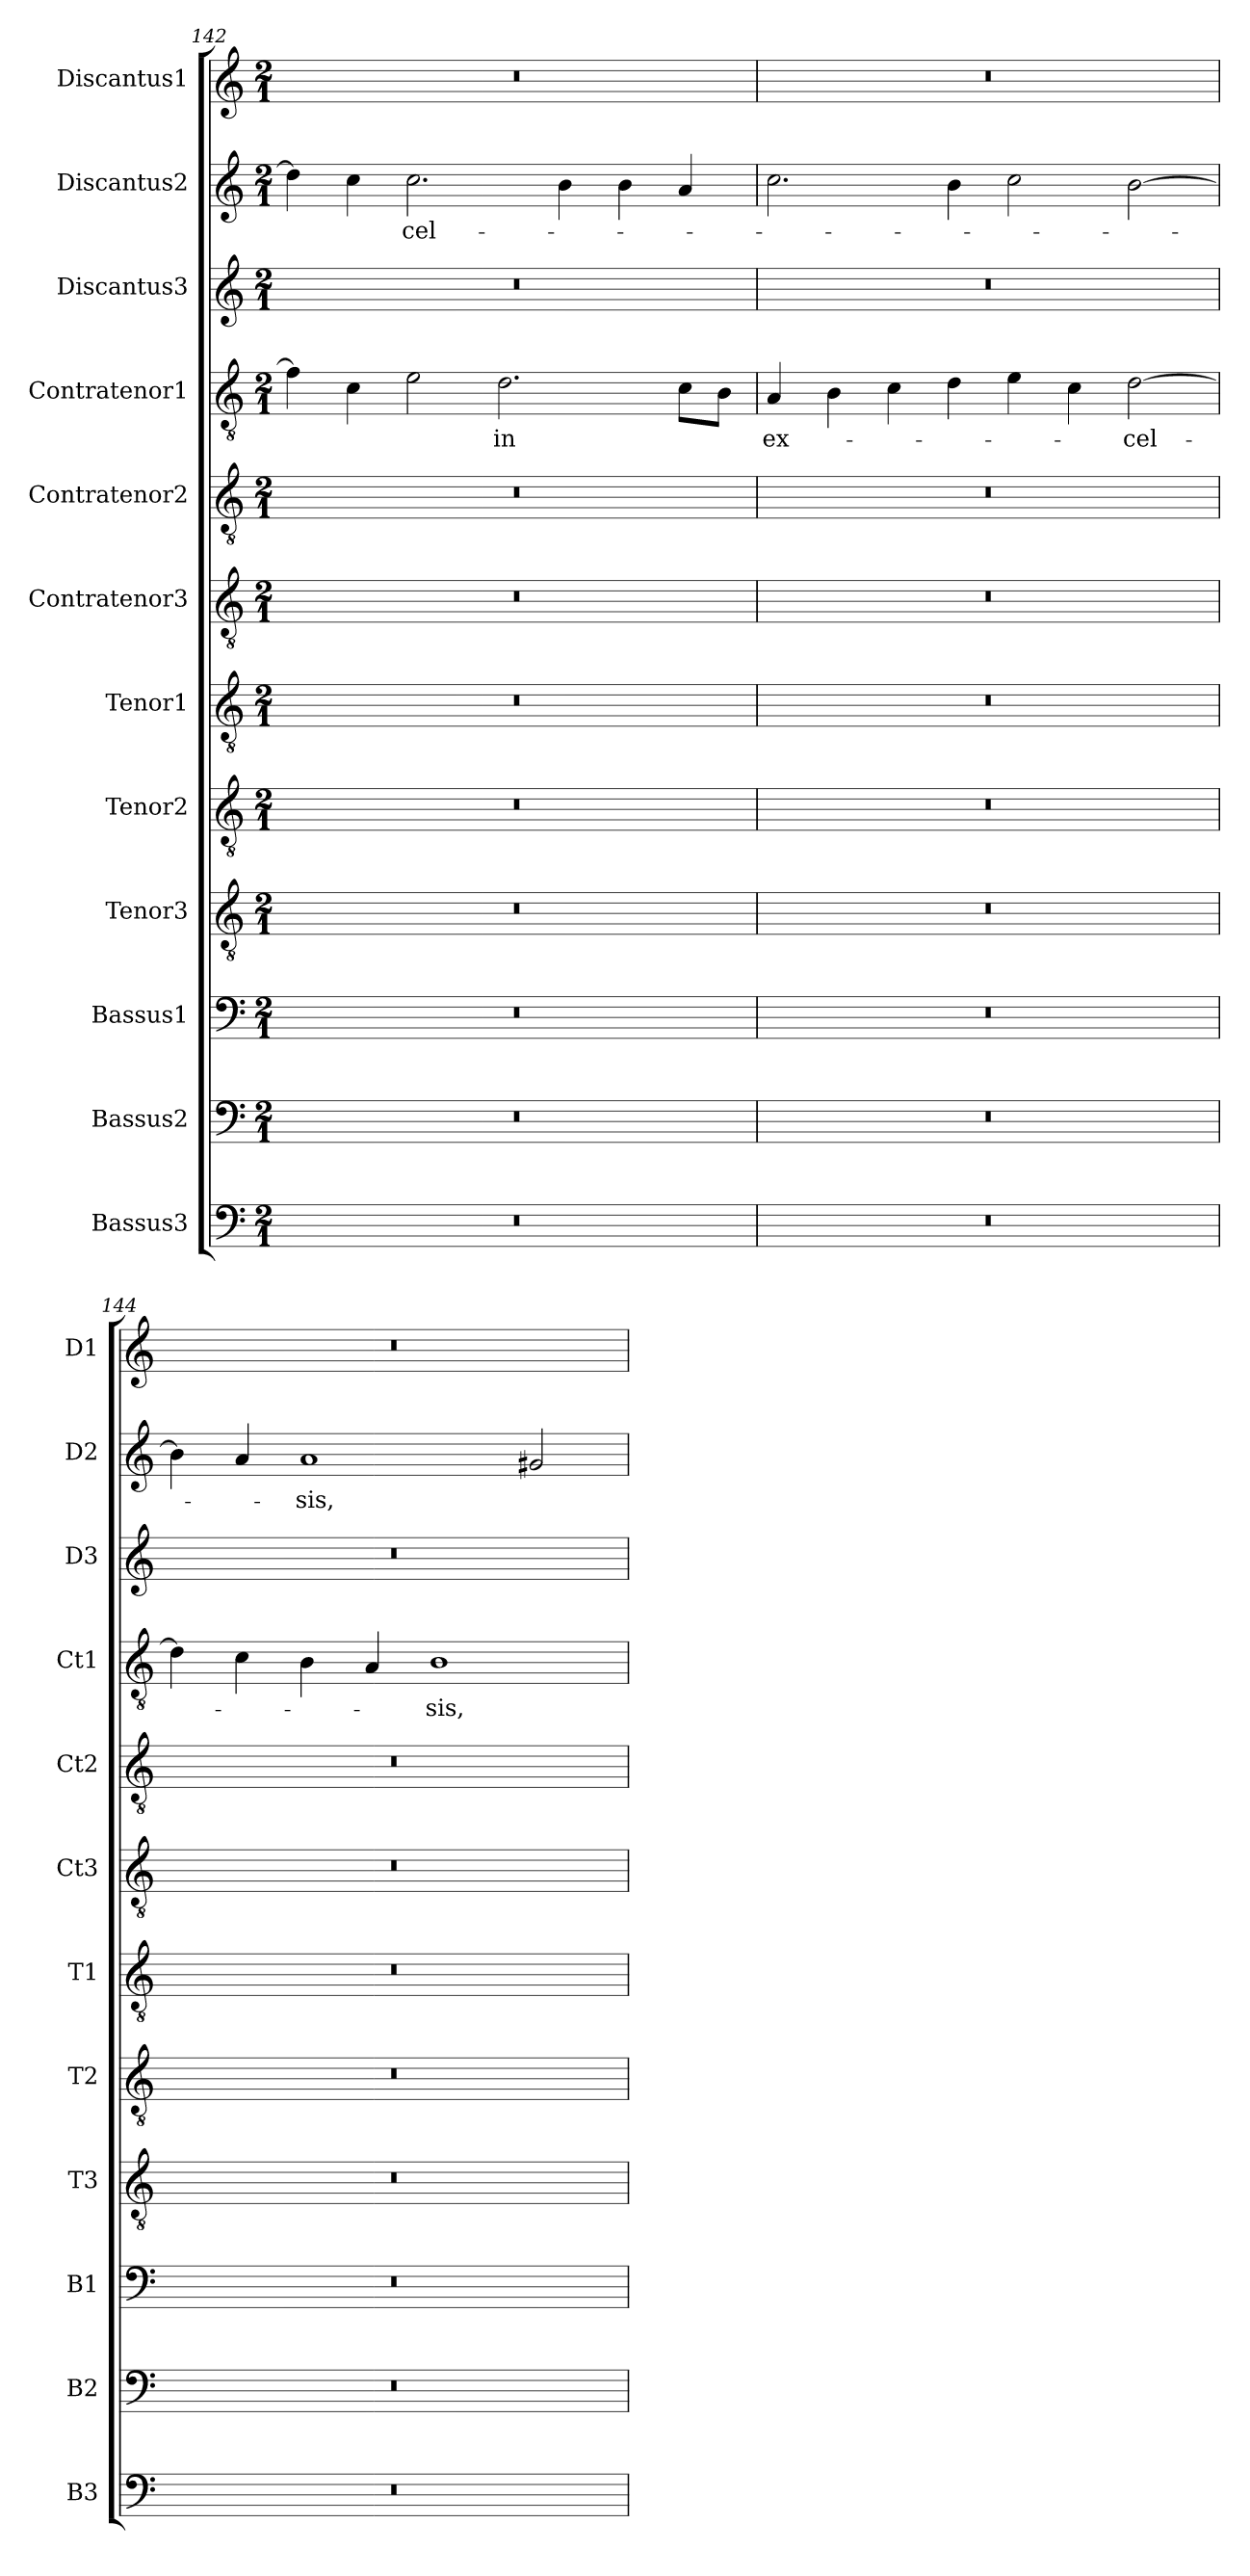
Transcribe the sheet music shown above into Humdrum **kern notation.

**kern	**kern	**kern	**kern	**kern	**kern	**kern	**kern	**kern	**text	**kern	**kern	**text	**kern
*part12	*part11	*part10	*part9	*part8	*part7	*part6	*part5	*part4	*part4	*part3	*part2	*part2	*part1
*staff12	*staff11	*staff10	*staff9	*staff8	*staff7	*staff6	*staff5	*staff4	*staff4	*staff3	*staff2	*staff2	*staff1
*I"Bassus3	*I"Bassus2	*I"Bassus1	*I"Tenor3	*I"Tenor2	*I"Tenor1	*I"Contratenor3	*I"Contratenor2	*I"Contratenor1	*	*I"Discantus3	*I"Discantus2	*	*I"Discantus1
*I'B3	*I'B2	*I'B1	*I'T3	*I'T2	*I'T1	*I'Ct3	*I'Ct2	*I'Ct1	*	*I'D3	*I'D2	*	*I'D1
*clefF4	*clefF4	*clefF4	*clefGv2	*clefGv2	*clefGv2	*clefGv2	*clefGv2	*clefGv2	*	*clefG2	*clefG2	*	*clefG2
*k[]	*k[]	*k[]	*k[]	*k[]	*k[]	*k[]	*k[]	*k[]	*	*k[]	*k[]	*	*k[]
*M2/1	*M2/1	*M2/1	*M2/1	*M2/1	*M2/1	*M2/1	*M2/1	*M2/1	*	*M2/1	*M2/1	*	*M2/1
=142	=142	=142	=142	=142	=142	=142	=142	=142	=142	=142	=142	=142	=142
0r	0r	0r	0r	0r	0r	0r	0r	4f]	.	0r	4dd]	.	0r
.	.	.	.	.	.	.	.	4c	.	.	4cc	.	.
.	.	.	.	.	.	.	.	2e	.	.	2.cc	-cel-	.
.	.	.	.	.	.	.	.	2.d	in	.	.	.	.
.	.	.	.	.	.	.	.	.	.	.	4b	.	.
.	.	.	.	.	.	.	.	.	.	.	4b	.	.
.	.	.	.	.	.	.	.	8cL	.	.	4a	.	.
.	.	.	.	.	.	.	.	8BJ	.	.	.	.	.
=143	=143	=143	=143	=143	=143	=143	=143	=143	=143	=143	=143	=143	=143
0r	0r	0r	0r	0r	0r	0r	0r	4A	ex-	0r	2.cc	.	0r
.	.	.	.	.	.	.	.	4B	.	.	.	.	.
.	.	.	.	.	.	.	.	4c	.	.	.	.	.
.	.	.	.	.	.	.	.	4d	.	.	4b	.	.
.	.	.	.	.	.	.	.	4e	.	.	2cc	.	.
.	.	.	.	.	.	.	.	4c	.	.	.	.	.
.	.	.	.	.	.	.	.	[2d	-cel-	.	[2b	.	.
=144	=144	=144	=144	=144	=144	=144	=144	=144	=144	=144	=144	=144	=144
0r	0r	0r	0r	0r	0r	0r	0r	4d]	.	0r	4b]	.	0r
.	.	.	.	.	.	.	.	4c	.	.	4a	.	.
.	.	.	.	.	.	.	.	4B	.	.	1a	-sis,	.
.	.	.	.	.	.	.	.	4A	.	.	.	.	.
.	.	.	.	.	.	.	.	1B	-sis,	.	.	.	.
.	.	.	.	.	.	.	.	.	.	.	2g#X	.	.
=	=	=	=	=	=	=	=	=	=	=	=	=	=
*-	*-	*-	*-	*-	*-	*-	*-	*-	*-	*-	*-	*-	*-
